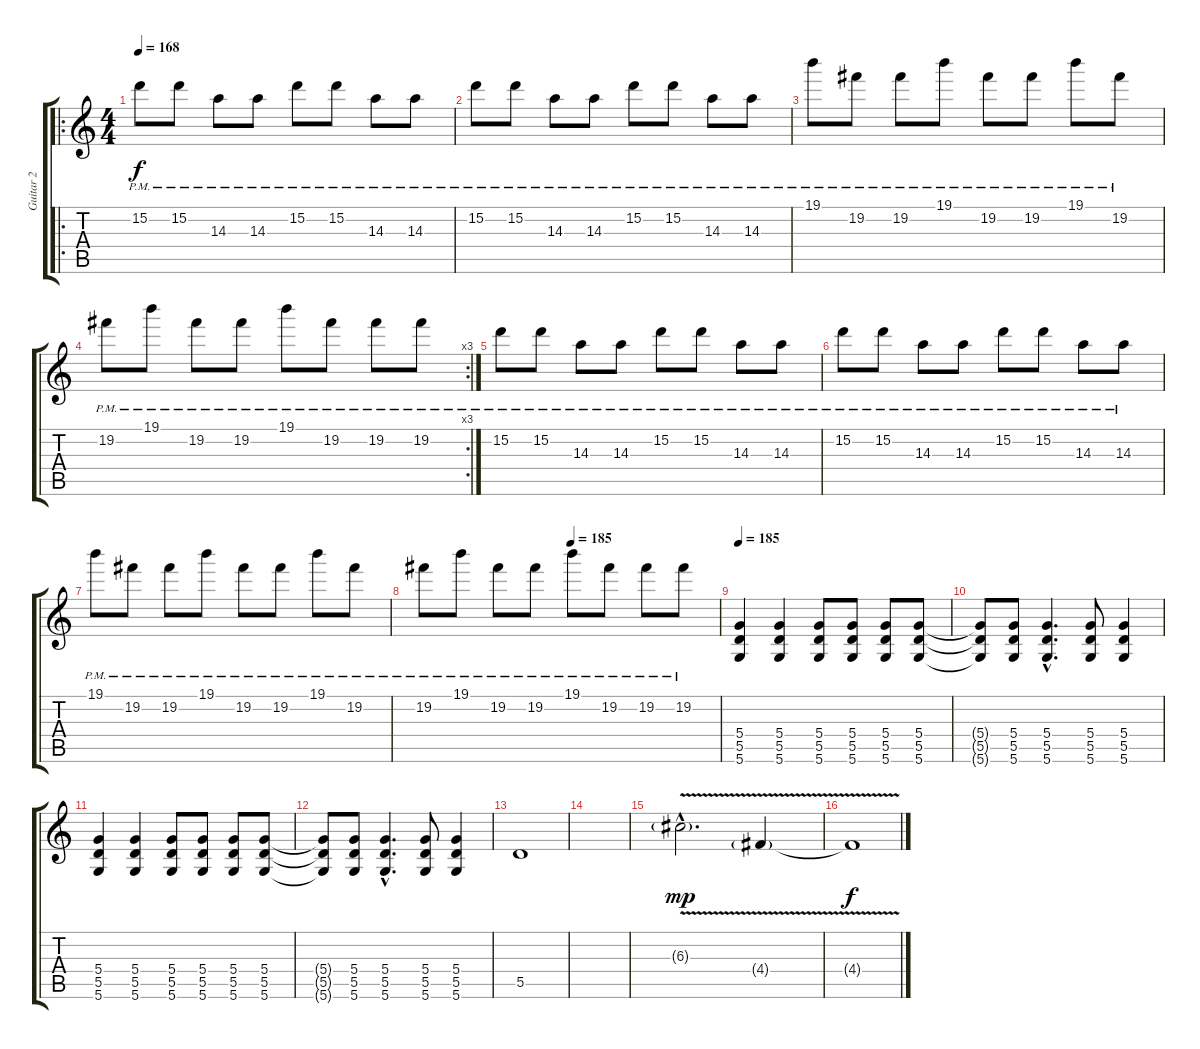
\track ("Guitar 2" "Guitar 2") {instrument distortionguitar}
\staff {score tabs}
\tuning (E4 B3 G3 D3 A2 D2) {hide}
\ro
\ts (4 4)
\tempo 168
\clef g2
\ks c
15.2{pm}.8{dy f volume 9 instrument distortionguitar} 15.2{pm}.8 14.3{pm}.8 14.3{pm}.8 15.2{pm}.8 15.2{pm}.8 14.3{pm}.8 14.3{pm}.8 |
15.2{pm}.8 15.2{pm}.8 14.3{pm}.8 14.3{pm}.8 15.2{pm}.8 15.2{pm}.8 14.3{pm}.8 14.3{pm}.8 |
19.1{pm}.8 19.2{pm}.8 19.2{pm}.8 19.1{pm}.8 19.2{pm}.8 19.2{pm}.8 19.1{pm}.8 19.2{pm}.8 |
\rc 3
19.2{pm}.8 19.1{pm}.8 19.2{pm}.8 19.2{pm}.8 19.1{pm}.8 19.2{pm}.8 19.2{pm}.8 19.2{pm}.8 |
15.2{pm}.8{volume 9} 15.2{pm}.8 14.3{pm}.8 14.3{pm}.8 15.2{pm}.8 15.2{pm}.8 14.3{pm}.8 14.3{pm}.8 |
15.2{pm}.8 15.2{pm}.8 14.3{pm}.8 14.3{pm}.8 15.2{pm}.8 15.2{pm}.8 14.3{pm}.8 14.3{pm}.8 |
19.1{pm}.8 19.2{pm}.8 19.2{pm}.8 19.1{pm}.8 19.2{pm}.8 19.2{pm}.8 19.1{pm}.8 19.2{pm}.8 |
\tempo (185 0.5)
19.2{pm}.8 19.1{pm}.8 19.2{pm}.8 19.2{pm}.8 19.1{pm}.8 19.2{pm}.8 19.2{pm}.8 19.2{pm}.8 |
\tempo 185
(5.4 5.5 5.6).4{volume 11} (5.4 5.5 5.6).4 (5.4 5.5 5.6).8 (5.4 5.5 5.6).8 (5.4 5.5 5.6).8 (5.4 5.5 5.6).8 |
(5.4{t} 5.5{t} 5.6{t}).8 (5.4 5.5 5.6).8 (5.4{hac} 5.5{hac} 5.6{hac}).4{d} (5.4 5.5 5.6).8 (5.4 5.5 5.6).4 |
(5.4 5.5 5.6).4 (5.4 5.5 5.6).4 (5.4 5.5 5.6).8 (5.4 5.5 5.6).8 (5.4 5.5 5.6).8 (5.4 5.5 5.6).8 |
(5.4{t} 5.5{t} 5.6{t}).8 (5.4 5.5 5.6).8 (5.4{hac} 5.5{hac} 5.6{hac}).4{d} (5.4 5.5 5.6).8 (5.4 5.5 5.6).4 |
5.5.1{volume 12} |
|
6.3{v g hac}.2{d dy mp} 4.4{v g}.4 |
4.4{t}.1{dy f}
